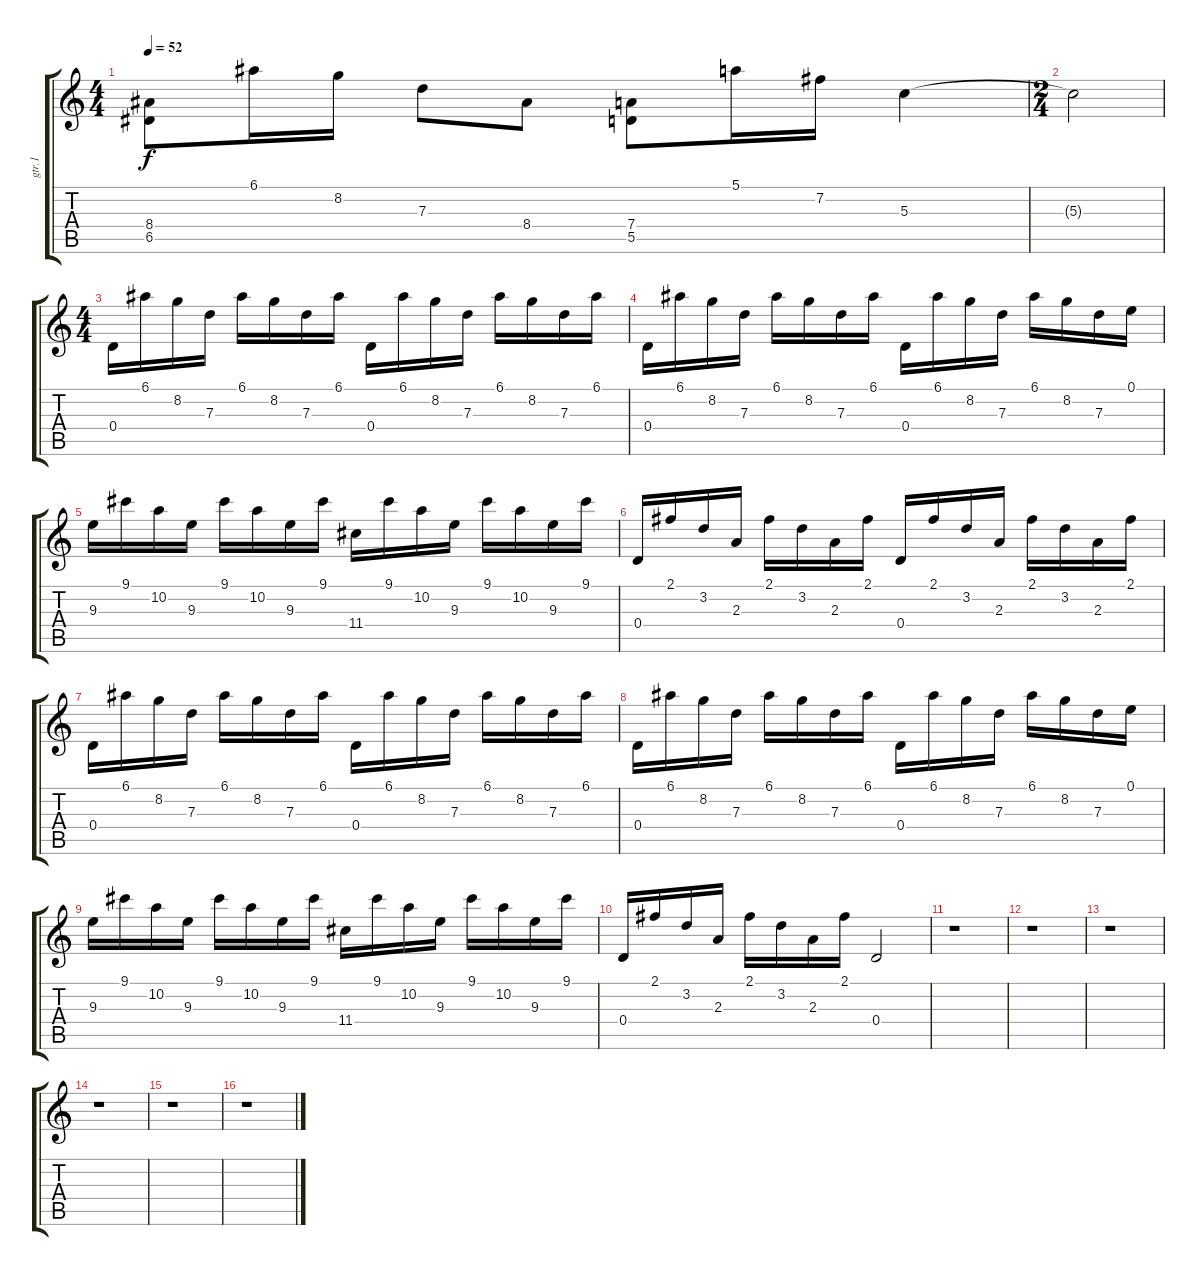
\track ("gtr.1" "gtr.1") {instrument electricguitarclean}
\staff {score tabs}
\tuning (E4 B3 G3 D3 A2 E2) {hide}
\ts (4 4)
\tempo 52
\clef g2
\ks c
(8.4 6.5).8{dy f} 6.1.16 8.2.16 7.3.8 8.4.8 (7.4 5.5).8 5.1.16 7.2.16 5.3.4 |
\ts (2 4)
5.3{t}.2 |
\ts (4 4)
0.4.16 6.1.16 8.2.16 7.3.16 6.1.16 8.2.16 7.3.16 6.1.16 0.4.16 6.1.16 8.2.16 7.3.16 6.1.16 8.2.16 7.3.16 6.1.16 |
0.4.16 6.1.16 8.2.16 7.3.16 6.1.16 8.2.16 7.3.16 6.1.16 0.4.16 6.1.16 8.2.16 7.3.16 6.1.16 8.2.16 7.3.16 0.1.16 |
9.3.16 9.1.16 10.2.16 9.3.16 9.1.16 10.2.16 9.3.16 9.1.16 11.4.16 9.1.16 10.2.16 9.3.16 9.1.16 10.2.16 9.3.16 9.1.16 |
0.4.16 2.1.16 3.2.16 2.3.16 2.1.16 3.2.16 2.3.16 2.1.16 0.4.16 2.1.16 3.2.16 2.3.16 2.1.16 3.2.16 2.3.16 2.1.16 |
0.4.16 6.1.16 8.2.16 7.3.16 6.1.16 8.2.16 7.3.16 6.1.16 0.4.16 6.1.16 8.2.16 7.3.16 6.1.16 8.2.16 7.3.16 6.1.16 |
0.4.16 6.1.16 8.2.16 7.3.16 6.1.16 8.2.16 7.3.16 6.1.16 0.4.16 6.1.16 8.2.16 7.3.16 6.1.16 8.2.16 7.3.16 0.1.16 |
9.3.16 9.1.16 10.2.16 9.3.16 9.1.16 10.2.16 9.3.16 9.1.16 11.4.16 9.1.16 10.2.16 9.3.16 9.1.16 10.2.16 9.3.16 9.1.16 |
0.4.16 2.1.16 3.2.16 2.3.16 2.1.16 3.2.16 2.3.16 2.1.16 0.4.2 |
r.1 |
r.1 |
r.1 |
r.1 |
r.1 |
r.1
